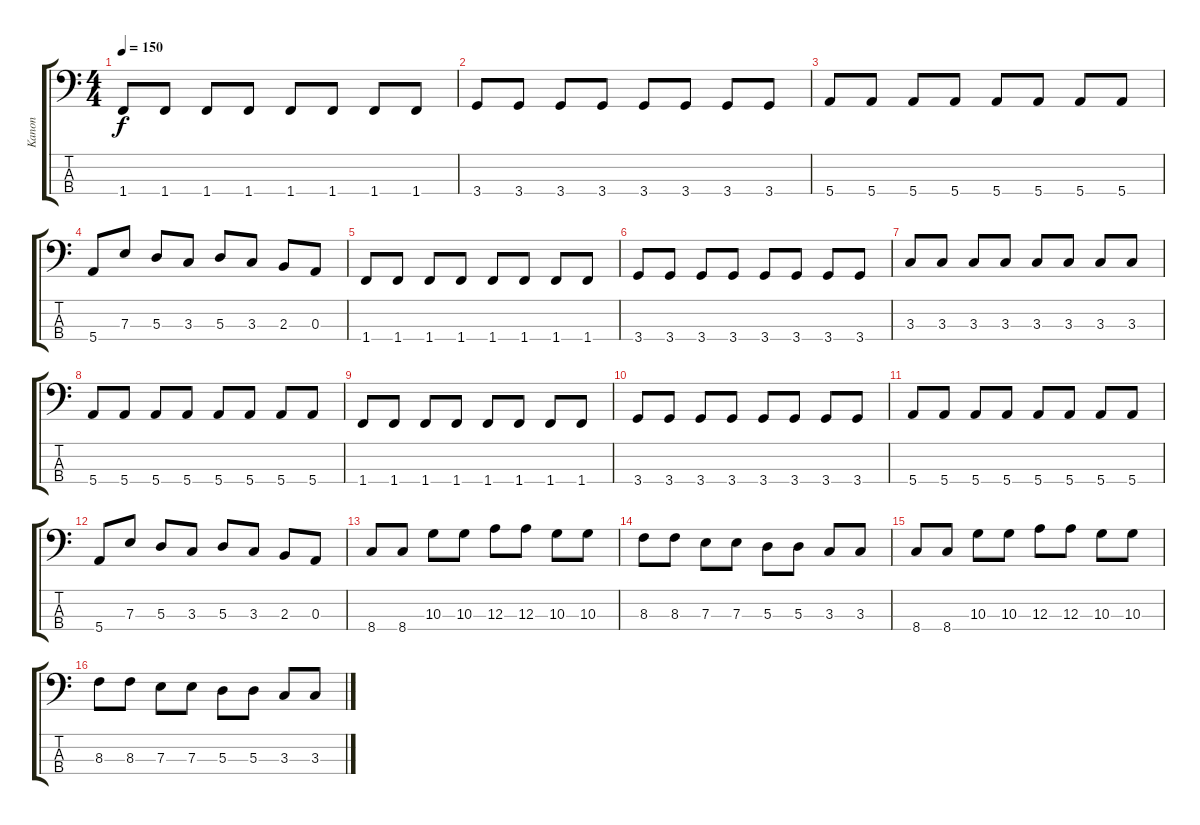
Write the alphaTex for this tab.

\track ("Kanon" "Kanon") {instrument electricbassfinger}
\staff {score tabs}
\tuning (G2 D2 A1 E1) {hide}
\ts (4 4)
\tempo 150
\clef f4
\ks c
1.4.8{dy f} 1.4.8 1.4.8 1.4.8 1.4.8 1.4.8 1.4.8 1.4.8 |
3.4.8 3.4.8 3.4.8 3.4.8 3.4.8 3.4.8 3.4.8 3.4.8 |
5.4.8 5.4.8 5.4.8 5.4.8 5.4.8 5.4.8 5.4.8 5.4.8 |
5.4.8 7.3.8 5.3.8 3.3.8 5.3.8 3.3.8 2.3.8 0.3.8 |
1.4.8 1.4.8 1.4.8 1.4.8 1.4.8 1.4.8 1.4.8 1.4.8 |
3.4.8 3.4.8 3.4.8 3.4.8 3.4.8 3.4.8 3.4.8 3.4.8 |
3.3.8 3.3.8 3.3.8 3.3.8 3.3.8 3.3.8 3.3.8 3.3.8 |
5.4.8 5.4.8 5.4.8 5.4.8 5.4.8 5.4.8 5.4.8 5.4.8 |
1.4.8 1.4.8 1.4.8 1.4.8 1.4.8 1.4.8 1.4.8 1.4.8 |
3.4.8 3.4.8 3.4.8 3.4.8 3.4.8 3.4.8 3.4.8 3.4.8 |
5.4.8 5.4.8 5.4.8 5.4.8 5.4.8 5.4.8 5.4.8 5.4.8 |
5.4.8 7.3.8 5.3.8 3.3.8 5.3.8 3.3.8 2.3.8 0.3.8 |
8.4.8 8.4.8 10.3.8 10.3.8 12.3.8 12.3.8 10.3.8 10.3.8 |
8.3.8 8.3.8 7.3.8 7.3.8 5.3.8 5.3.8 3.3.8 3.3.8 |
8.4.8 8.4.8 10.3.8 10.3.8 12.3.8 12.3.8 10.3.8 10.3.8 |
8.3.8 8.3.8 7.3.8 7.3.8 5.3.8 5.3.8 3.3.8 3.3.8
